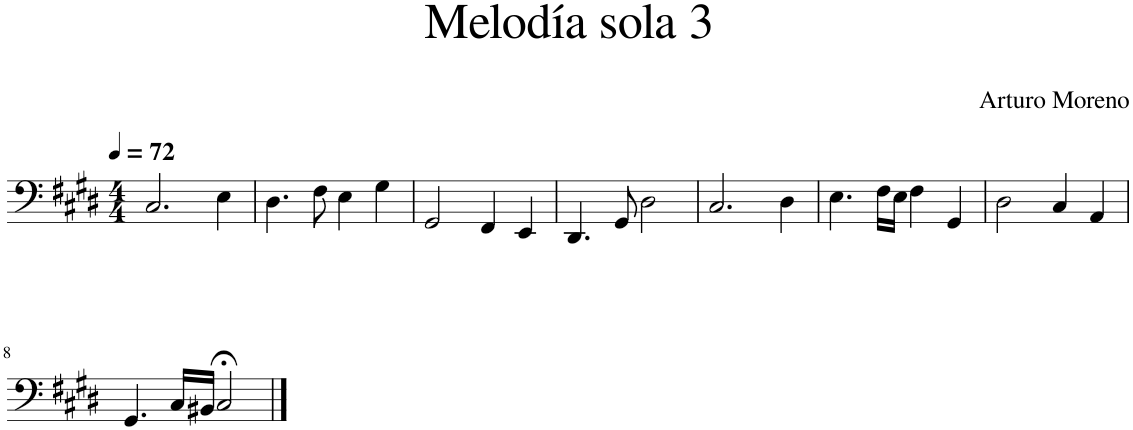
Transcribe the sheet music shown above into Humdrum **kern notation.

**kern
*part1
*staff1
*I"Bassoon
*I'Bsn
*clefF4
*k[f#c#g#d#]
*E:
*M4/4
*MM72
=1
2.C#/
4E\
=2
4.D#\
8F#\
4E\
4G#\
=3
2GG#/
4FF#/
4EE/
=4
4.DD#/
8GG#/
2D#\
=5
2.C#/
4D#\
=6
4.E\
16F#\LL
16E\JJ
4F#\
4GG#/
=7
2D#\
4C#/
4AA/
!!LO:LB:g=z
=8
4.GG#/
16C#/LL
16BB#X/JJ
2C#;</
==
*-
